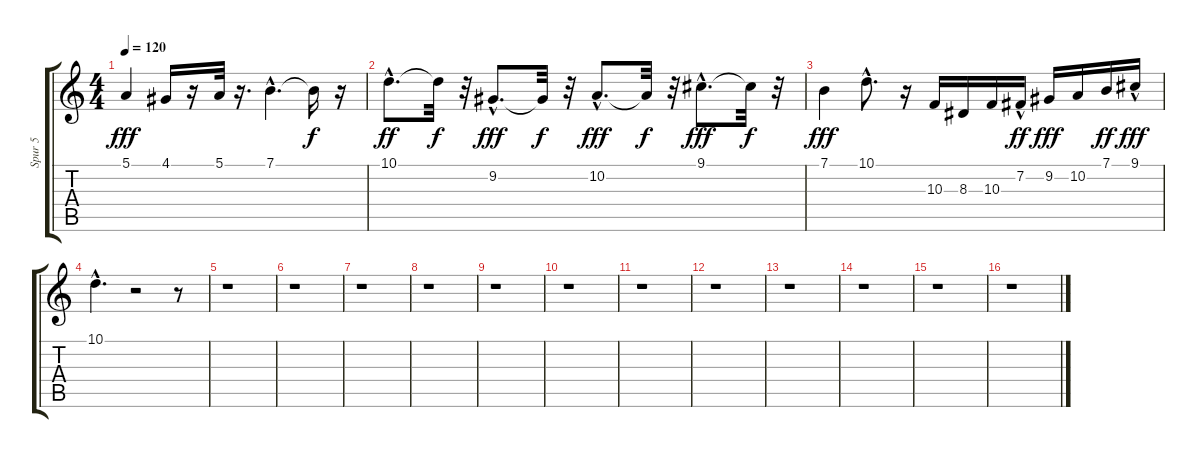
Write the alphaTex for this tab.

\track ("Spur 5" "Spur 5") {instrument altosax}
\staff {score tabs}
\tuning (E4 B3 G3 D3 A2 E2) {hide}
\ts (4 4)
\tempo 120
\clef g2
\ks c
5.1.4{dy fff} 4.1.16 r.16 5.1.32 r.16{d} 7.1{hac}.4{d} 7.1{t}.16{dy f} r.16 |
10.1{hac}.8{d dy ff} 10.1{t}.32{dy f} r.32 9.2{hac}.8{d dy fff} 9.2{t}.32{dy f} r.32 10.2{hac}.8{d dy fff} 10.2{t}.32{dy f} r.32 9.1{hac}.8{d dy fff} 9.1{t}.32{dy f} r.32 |
7.1.4{dy fff} 10.1{hac}.8{d} r.16 10.3.16 8.3.16 10.3.16 7.2{hac}.16{dy ff} 9.2.16{dy fff} 10.2.16 7.1.16{dy ff} 9.1{hac}.16{dy fff} |
10.1{hac}.4{d} r.2 r.8 |
r.1 |
r.1 |
r.1 |
r.1 |
r.1 |
r.1 |
r.1 |
r.1 |
r.1 |
r.1 |
r.1 |
r.1
